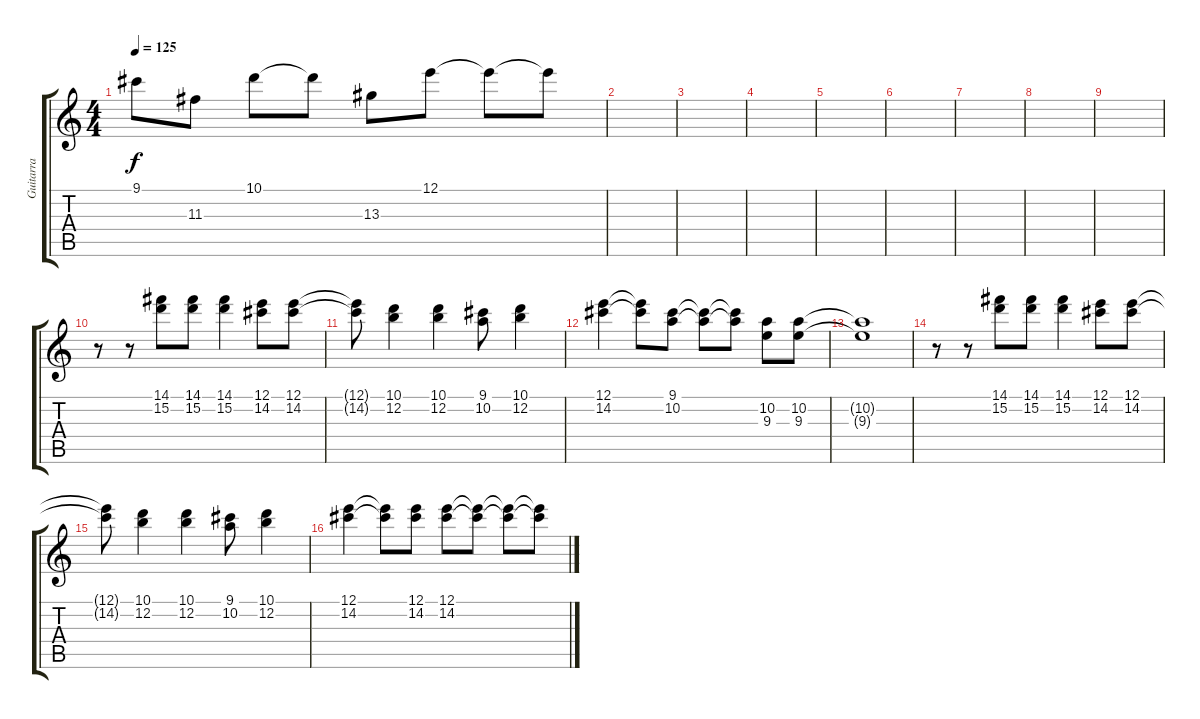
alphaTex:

\track ("Guitarra" "Guitarra") {instrument electricguitarjazz}
\staff {score tabs}
\tuning (E4 B3 G3 D3 A2 E2) {hide}
\ts (4 4)
\tempo 125
\clef g2
\ks c
9.1{t}.8{dy f} 11.3.8 10.1.8 10.1{t}.8 13.3.8 12.1.8 12.1{t}.8 12.1{t}.8 |
|
|
|
|
|
|
|
|
r.8 r.8 (14.1 15.2).8 (14.1 15.2).8 (14.1 15.2).4 (12.1 14.2).8 (12.1 14.2).8 |
(12.1{t} 14.2{t}).8 (10.1 12.2).4 (10.1 12.2).4 (9.1 10.2).8 (10.1 12.2).4 |
(12.1 14.2).4 (12.1{t} 14.2{t}).8 (9.1 10.2).8 (9.1{t} 10.2{t}).8 (9.1{t} 10.2{t}).8 (10.2 9.3).8 (10.2 9.3).8 |
(10.2{t} 9.3{t}).1 |
r.8 r.8 (14.1 15.2).8 (14.1 15.2).8 (14.1 15.2).4 (12.1 14.2).8 (12.1 14.2).8 |
(12.1{t} 14.2{t}).8 (10.1 12.2).4 (10.1 12.2).4 (9.1 10.2).8 (10.1 12.2).4 |
(12.1 14.2).4 (12.1{t} 14.2{t}).8 (12.1 14.2).8 (12.1 14.2).8 (12.1{t} 14.2{t}).8 (12.1{t} 14.2{t}).8 (12.1{t} 14.2{t}).8
